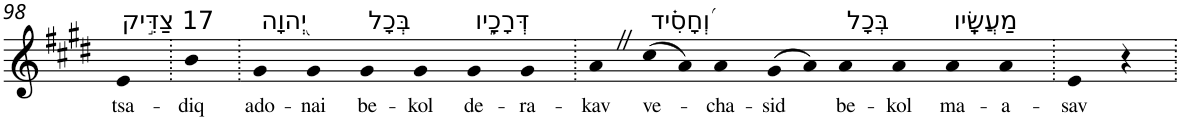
**kern	**text
*part1	*part1
*staff1	*staff1
*I"Piano	*
*I'Pno	*
!!LO:PB:g=z
*clefG2	*
*k[f#c#g#d#]	*
*E:	*
=98	=98
!LO:TX:a:t=17 צַדִּ֣יק	!
!	!LO:LY:b
4e	tsa-
=99.	=99.
!	!LO:LY:b
4b	-diq
=100.	=100.
!LO:TX:a:t=יְ֭הוָה	!
!	!LO:LY:b
4g#	ado-
!	!LO:LY:b
4g#	-nai
!LO:TX:a:t=בְּכָל	!
!	!LO:LY:b
4g#	be-
!	!LO:LY:b
4g#	-kol
!LO:TX:a:t=דְּרָכָ֑יו	!
!	!LO:LY:b
4g#	de-
!	!LO:LY:b
4g#	-ra-
=101.	=101.
!	!LO:LY:b
4aZ	-kav
!LO:TX:a:t=וְ֝חָסִ֗יד	!
!	!LO:LY:b
(>8cc#	ve-
8a)	.
!	!LO:LY:b
4a	-cha-
!	!LO:LY:b
(>8g#	-sid
8a)	.
!LO:TX:a:t=בְּכָל	!
!	!LO:LY:b
4a	be-
!	!LO:LY:b
4a	-kol
!LO:TX:a:t=מַעֲשָֽׂיו	!
!	!LO:LY:b
4a	ma-
!	!LO:LY:b
4a	-a-
=102.	=102.
!	!LO:LY:b
4e	-sav
4r	.
=.	=.
*-	*-
